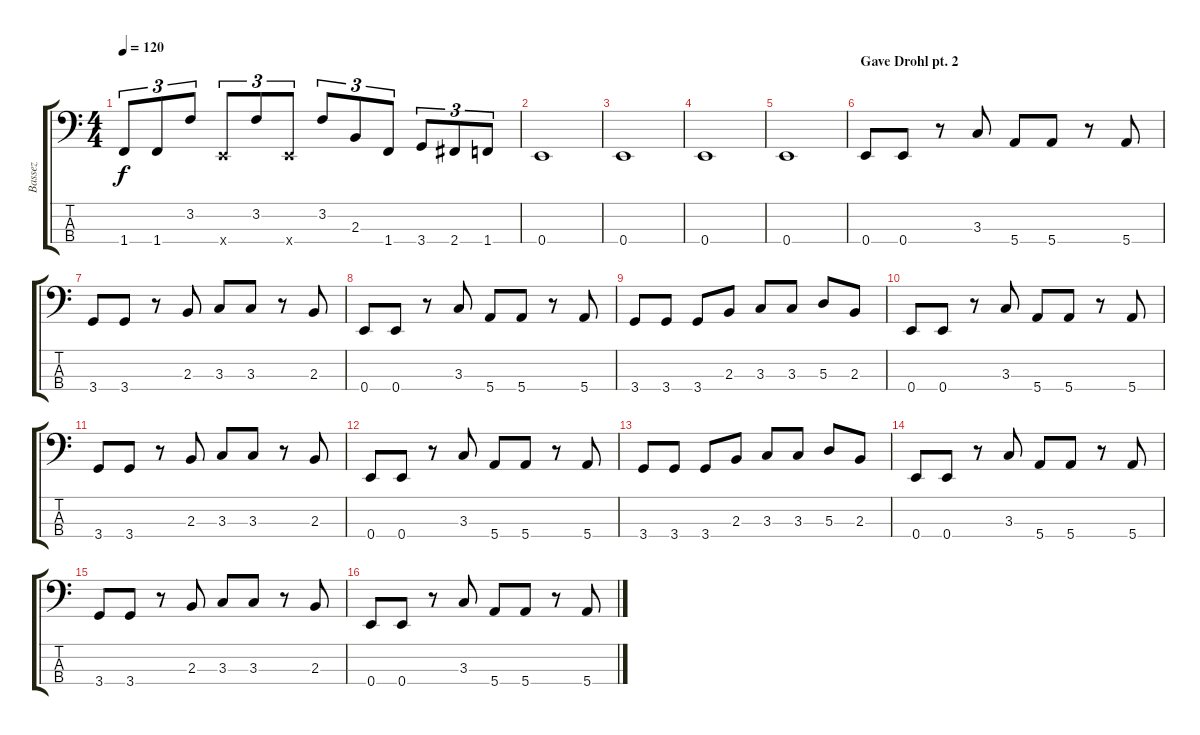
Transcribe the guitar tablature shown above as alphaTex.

\track ("Bassez" "Bassez") {instrument slapbass1}
\staff {score tabs}
\tuning (G2 D2 A1 E1) {hide}
\ts (4 4)
\tempo 120
\clef f4
\ks c
1.4.8{tu (3 2) dy f} 1.4.8{tu (3 2)} 3.2.8{tu (3 2)} 0.4{x}.8{tu (3 2)} 3.2.8{tu (3 2)} 0.4{x}.8{tu (3 2)} 3.2.8{tu (3 2)} 2.3.8{tu (3 2)} 1.4.8{tu (3 2)} 3.4.8{tu (3 2)} 2.4.8{tu (3 2)} 1.4.8{tu (3 2)} |
0.4.1{instrument electricbasspick} |
0.4.1{instrument electricbasspick} |
0.4.1{instrument electricbasspick} |
0.4.1{instrument electricbasspick} |
\section ("" "Gave Drohl pt. 2")
0.4.8{instrument electricbassfinger} 0.4.8 r.8 3.3.8 5.4.8 5.4.8 r.8 5.4.8 |
3.4.8 3.4.8 r.8 2.3.8 3.3.8 3.3.8 r.8 2.3.8 |
0.4.8{instrument electricbassfinger} 0.4.8 r.8 3.3.8 5.4.8 5.4.8 r.8 5.4.8 |
3.4.8 3.4.8 3.4.8 2.3.8 3.3.8 3.3.8 5.3.8 2.3.8 |
0.4.8{instrument electricbassfinger} 0.4.8 r.8 3.3.8 5.4.8 5.4.8 r.8 5.4.8 |
3.4.8 3.4.8 r.8 2.3.8 3.3.8 3.3.8 r.8 2.3.8 |
0.4.8{instrument electricbassfinger} 0.4.8 r.8 3.3.8 5.4.8 5.4.8 r.8 5.4.8 |
3.4.8 3.4.8 3.4.8 2.3.8 3.3.8 3.3.8 5.3.8 2.3.8 |
0.4.8{instrument electricbassfinger} 0.4.8 r.8 3.3.8 5.4.8 5.4.8 r.8 5.4.8 |
3.4.8 3.4.8 r.8 2.3.8 3.3.8 3.3.8 r.8 2.3.8 |
0.4.8{instrument electricbassfinger} 0.4.8 r.8 3.3.8 5.4.8 5.4.8 r.8 5.4.8
